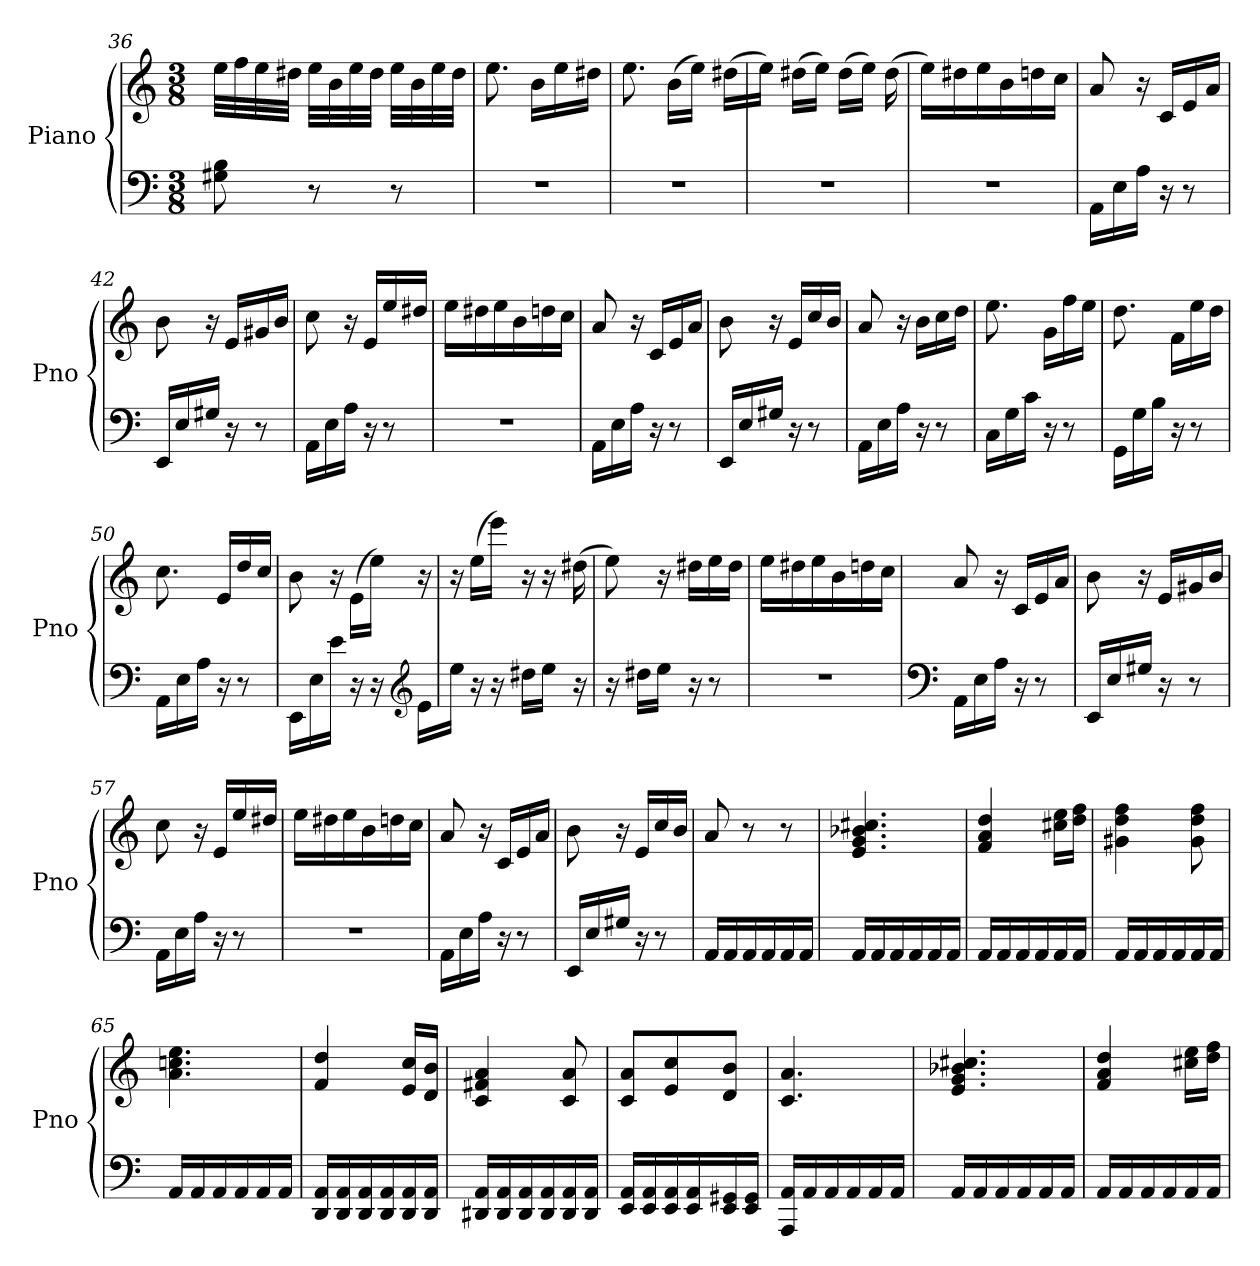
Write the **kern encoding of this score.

**kern	**kern
*part1	*part1
*staff2	*staff1
*I"Piano	*
*I'Pno	*
*clefF4	*clefG2
*k[]	*k[]
*M3/8	*M3/8
=36	=36
8G#X\ 8B\	32ee\LLL
.	32ff\
.	32ee\
.	32dd#X\JJJ
8r	32ee\LLL
.	32b\
.	32ee\
.	32dd#\JJJ
8r	32ee\LLL
.	32b\
.	32ee\
.	32dd#\JJJ
=37	=37
4.r	8.ee\
.	16b\LL
.	16ee\
.	16dd#X\JJ
=38	=38
4.r	8.ee\
.	(16b\LL
.	16ee\JJ)
.	(16dd#X\LL
=39	=39
4.r	16ee\JJ)
.	(16dd#X\LL
.	16ee\JJ)
.	(16dd#\LL
.	16ee\JJ)
.	(16dd#\
!!LO:LB:g=z
=40	=40
4.r	16ee\LL)
.	16dd#X\
.	16ee\
.	16b\
.	16ddn\
.	16cc\JJ
=41	=41
16AA\LL	8a/
16E\	.
16A\JJ	16r
16r	16c/LL
8r	16e/
.	16a/JJ
=42	=42
16EE/LL	8b\
16E/	.
16G#X/JJ	16r
16r	16e/LL
8r	16g#X/
.	16b/JJ
=43	=43
16AA\LL	8cc\
16E\	.
16A\JJ	16r
16r	16e/LL
8r	16ee/
.	16dd#X/JJ
=44	=44
4.r	16ee\LL
.	16dd#X\
.	16ee\
.	16b\
.	16ddn\
.	16cc\JJ
=45	=45
16AA\LL	8a/
16E\	.
16A\JJ	16r
16r	16c/LL
8r	16e/
.	16a/JJ
!!LO:LB:g=z
=46	=46
16EE/LL	8b\
16E/	.
16G#X/JJ	16r
16r	16e/LL
8r	16cc/
.	16b/JJ
=47	=47
16AA\LL	8a/
16E\	.
16A\JJ	16r
16r	16b\LL
8r	16cc\
.	16dd\JJ
=48	=48
16C\LL	8.ee\
16G\	.
16c\JJ	.
16r	16g\LL
8r	16ff\
.	16ee\JJ
=49	=49
16GG\LL	8.dd\
16G\	.
16B\JJ	.
16r	16f\LL
8r	16ee\
.	16dd\JJ
=50	=50
16AA\LL	8.cc\
16E\	.
16A\JJ	.
16r	16e/LL
8r	16dd/
.	16cc/JJ
=51	=51
16EE\LL	8b\
16E\	.
16e\JJ	16r
16r	(16e\LL
16r	16ee\JJ)
*clefG2	*
16e\LL	16r
=52	=52
16ee\JJ	16r
16r	(16ee\LL
16r	16eee\JJ)
16dd#X\LL	16r
16ee\JJ	16r
16r	(16dd#X\
!!LO:PB:g=z
=53	=53
16r	8ee\)
16dd#X\LL	.
16ee\JJ	16r
16r	16dd#X\LL
8r	16ee\
.	16dd#\JJ
=54	=54
4.r	16ee\LL
.	16dd#X\
.	16ee\
.	16b\
.	16ddn\
.	16cc\JJ
=55	=55
*clefF4	*
16AA\LL	8a/
16E\	.
16A\JJ	16r
16r	16c/LL
8r	16e/
.	16a/JJ
=56	=56
16EE/LL	8b\
16E/	.
16G#X/JJ	16r
16r	16e/LL
8r	16g#X/
.	16b/JJ
=57	=57
16AA\LL	8cc\
16E\	.
16A\JJ	16r
16r	16e/LL
8r	16ee/
.	16dd#X/JJ
=58	=58
4.r	16ee\LL
.	16dd#X\
.	16ee\
.	16b\
.	16ddn\
.	16cc\JJ
!!LO:LB:g=z
=59	=59
16AA\LL	8a/
16E\	.
16A\JJ	16r
16r	16c/LL
8r	16e/
.	16a/JJ
=60	=60
16EE/LL	8b\
16E/	.
16G#X/JJ	16r
16r	16e/LL
8r	16cc/
.	16b/JJ
=61	=61
16AA/LL	8a/
16AA/	.
16AA/	8r
16AA/	.
16AA/	8r
16AA/JJ	.
=62	=62
16AA/LL	4.e/ 4.g/ 4.b-X/ 4.cc#X/
16AA/	.
16AA/	.
16AA/	.
16AA/	.
16AA/JJ	.
=63	=63
16AA/LL	4f/ 4a/ 4dd/
16AA/	.
16AA/	.
16AA/	.
16AA/	16cc#X\ 16ee\LL
16AA/JJ	16dd\ 16ff\JJ
=64	=64
16AA/LL	4g#X\ 4dd\ 4ff\
16AA/	.
16AA/	.
16AA/	.
16AA/	8g#\ 8dd\ 8ff\
16AA/JJ	.
=65	=65
16AA/LL	4.a\ 4.ccn\ 4.ee\
16AA/	.
16AA/	.
16AA/	.
16AA/	.
16AA/JJ	.
!!LO:LB:g=z
=66	=66
16DD/ 16AA/LL	4f/ 4dd/
16DD/ 16AA/	.
16DD/ 16AA/	.
16DD/ 16AA/	.
16DD/ 16AA/	16e/ 16cc/LL
16DD/ 16AA/JJ	16d/ 16b/JJ
=67	=67
16DD#X/ 16AA/LL	4c/ 4f#X/ 4a/
16DD#/ 16AA/	.
16DD#/ 16AA/	.
16DD#/ 16AA/	.
16DD#/ 16AA/	8c/ 8a/
16DD#/ 16AA/JJ	.
=68	=68
16EE/ 16AA/LL	8c/ 8a/L
16EE/ 16AA/	.
16EE/ 16AA/	8e/ 8cc/
16EE/ 16AA/	.
16EE/ 16GG#X/	8d/ 8b/J
16EE/ 16GG#/JJ	.
=69	=69
16AAA/ 16AA/LL	4.c/ 4.a/
16AA/	.
16AA/	.
16AA/	.
16AA/	.
16AA/JJ	.
=70	=70
16AA/LL	4.e/ 4.g/ 4.b-X/ 4.cc#X/
16AA/	.
16AA/	.
16AA/	.
16AA/	.
16AA/JJ	.
=71	=71
16AA/LL	4f/ 4a/ 4dd/
16AA/	.
16AA/	.
16AA/	.
16AA/	16cc#X\ 16ee\LL
16AA/JJ	16dd\ 16ff\JJ
=	=
*-	*-
